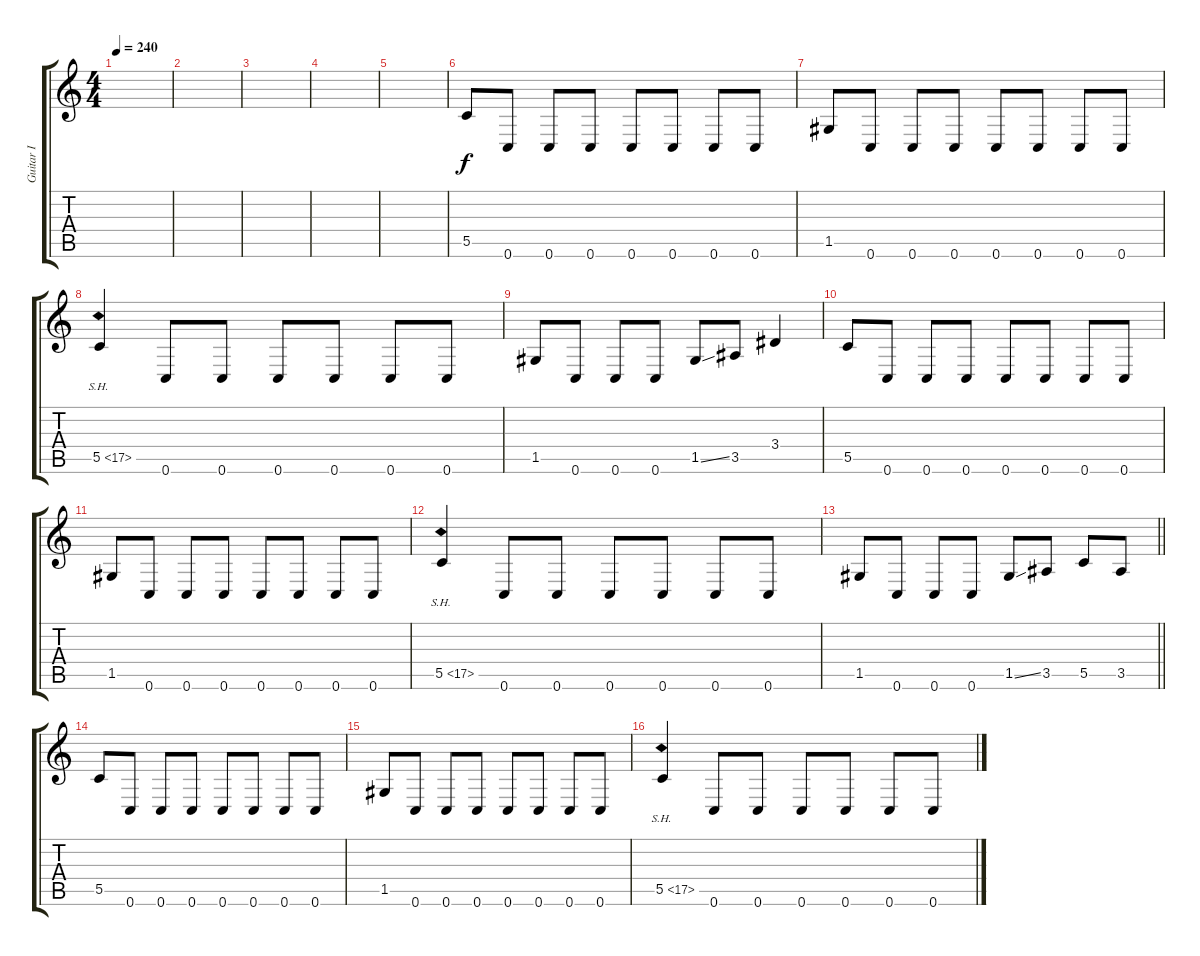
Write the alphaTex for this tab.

\track ("Guitar I" "Guitar I") {instrument distortionguitar}
\staff {score tabs}
\tuning (D4 A3 F3 C3 G2 C2) {hide}
\ts (4 4)
\tempo 240
\clef g2
\ks c
|
|
|
|
|
5.5.8 0.6.8 0.6.8 0.6.8 0.6.8 0.6.8 0.6.8 0.6.8 |
1.5.8 0.6.8 0.6.8 0.6.8 0.6.8 0.6.8 0.6.8 0.6.8 |
5.5{sh 12}.4 0.6.8 0.6.8 0.6.8 0.6.8 0.6.8 0.6.8 |
1.5.8 0.6.8 0.6.8 0.6.8 1.5{ss}.8 3.5.8 3.4.4 |
5.5.8 0.6.8 0.6.8 0.6.8 0.6.8 0.6.8 0.6.8 0.6.8 |
1.5.8 0.6.8 0.6.8 0.6.8 0.6.8 0.6.8 0.6.8 0.6.8 |
5.5{sh 12}.4 0.6.8 0.6.8 0.6.8 0.6.8 0.6.8 0.6.8 |
\barLineRight lightlight
1.5.8 0.6.8 0.6.8 0.6.8 1.5{ss}.8 3.5.8 5.5.8 3.5.8 |
5.5.8 0.6.8 0.6.8 0.6.8 0.6.8 0.6.8 0.6.8 0.6.8 |
1.5.8 0.6.8 0.6.8 0.6.8 0.6.8 0.6.8 0.6.8 0.6.8 |
5.5{sh 12}.4 0.6.8 0.6.8 0.6.8 0.6.8 0.6.8 0.6.8
